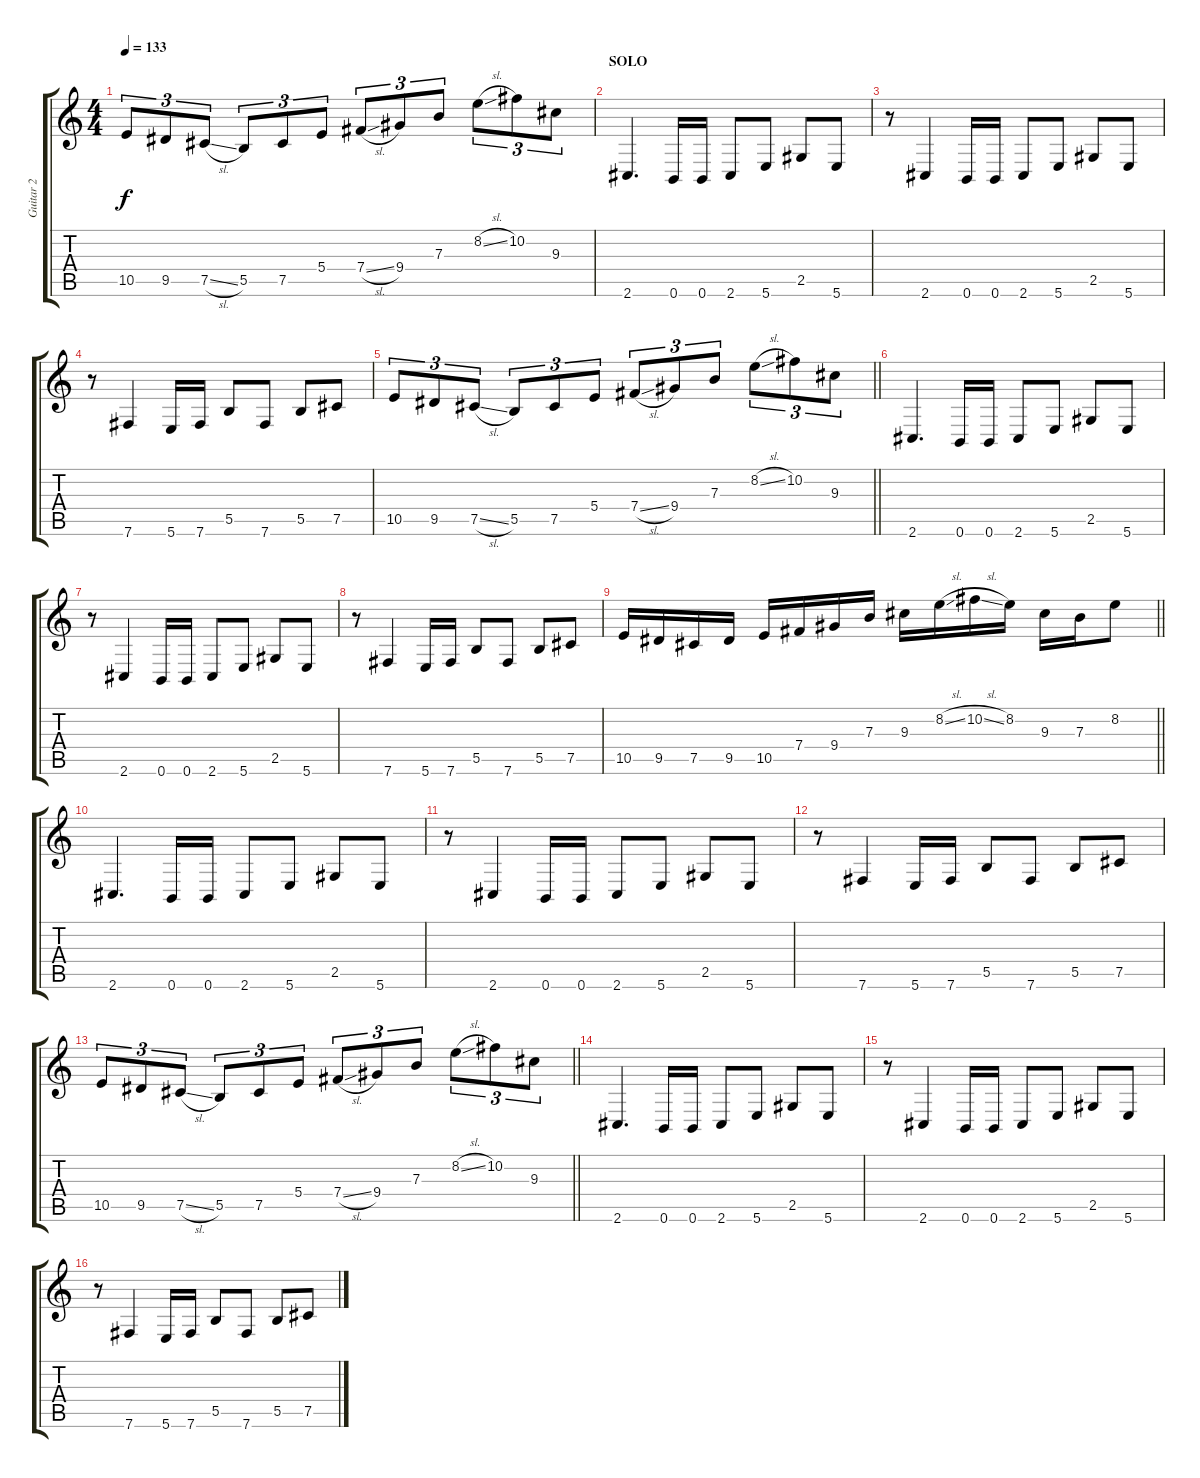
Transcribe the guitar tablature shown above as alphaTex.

\track ("Guitar 2" "Guitar 2") {instrument distortionguitar}
\staff {score tabs}
\tuning (Db4 Ab3 E3 B2 Gb2 B1) {hide}
\ts (4 4)
\tempo 133
\clef g2
\ks c
10.5.8{tu (3 2) dy f} 9.5.8{tu (3 2)} 7.5{sl}.8{tu (3 2)} 5.5.8{tu (3 2)} 7.5.8{tu (3 2)} 5.4.8{tu (3 2)} 7.4{sl}.8{tu (3 2)} 9.4.8{tu (3 2)} 7.3.8{tu (3 2)} 8.2{sl}.8{tu (3 2)} 10.2.8{tu (3 2)} 9.3.8{tu (3 2)} |
\section ("" "SOLO")
2.6.4{d} 0.6.16 0.6.16 2.6.8 5.6.8 2.5.8 5.6.8 |
r.8 2.6.4 0.6.16 0.6.16 2.6.8 5.6.8 2.5.8 5.6.8 |
r.8 7.6.4 5.6.16 7.6.16 5.5.8 7.6.8 5.5.8 7.5.8 |
\barLineRight lightlight
10.5.8{tu (3 2)} 9.5.8{tu (3 2)} 7.5{sl}.8{tu (3 2)} 5.5.8{tu (3 2)} 7.5.8{tu (3 2)} 5.4.8{tu (3 2)} 7.4{sl}.8{tu (3 2)} 9.4.8{tu (3 2)} 7.3.8{tu (3 2)} 8.2{sl}.8{tu (3 2)} 10.2.8{tu (3 2)} 9.3.8{tu (3 2)} |
2.6.4{d} 0.6.16 0.6.16 2.6.8 5.6.8 2.5.8 5.6.8 |
r.8 2.6.4 0.6.16 0.6.16 2.6.8 5.6.8 2.5.8 5.6.8 |
r.8 7.6.4 5.6.16 7.6.16 5.5.8 7.6.8 5.5.8 7.5.8 |
\barLineRight lightlight
10.5.16 9.5.16 7.5.16 9.5.16 10.5.16 7.4.16 9.4.16 7.3.16 9.3.16 8.2{sl}.16 10.2{sl}.16 8.2.16 9.3.16 7.3.16 8.2.8 |
2.6.4{d} 0.6.16 0.6.16 2.6.8 5.6.8 2.5.8 5.6.8 |
r.8 2.6.4 0.6.16 0.6.16 2.6.8 5.6.8 2.5.8 5.6.8 |
r.8 7.6.4 5.6.16 7.6.16 5.5.8 7.6.8 5.5.8 7.5.8 |
\barLineRight lightlight
10.5.8{tu (3 2)} 9.5.8{tu (3 2)} 7.5{sl}.8{tu (3 2)} 5.5.8{tu (3 2)} 7.5.8{tu (3 2)} 5.4.8{tu (3 2)} 7.4{sl}.8{tu (3 2)} 9.4.8{tu (3 2)} 7.3.8{tu (3 2)} 8.2{sl}.8{tu (3 2)} 10.2.8{tu (3 2)} 9.3.8{tu (3 2)} |
2.6.4{d} 0.6.16 0.6.16 2.6.8 5.6.8 2.5.8 5.6.8 |
r.8 2.6.4 0.6.16 0.6.16 2.6.8 5.6.8 2.5.8 5.6.8 |
r.8 7.6.4 5.6.16 7.6.16 5.5.8 7.6.8 5.5.8 7.5.8
